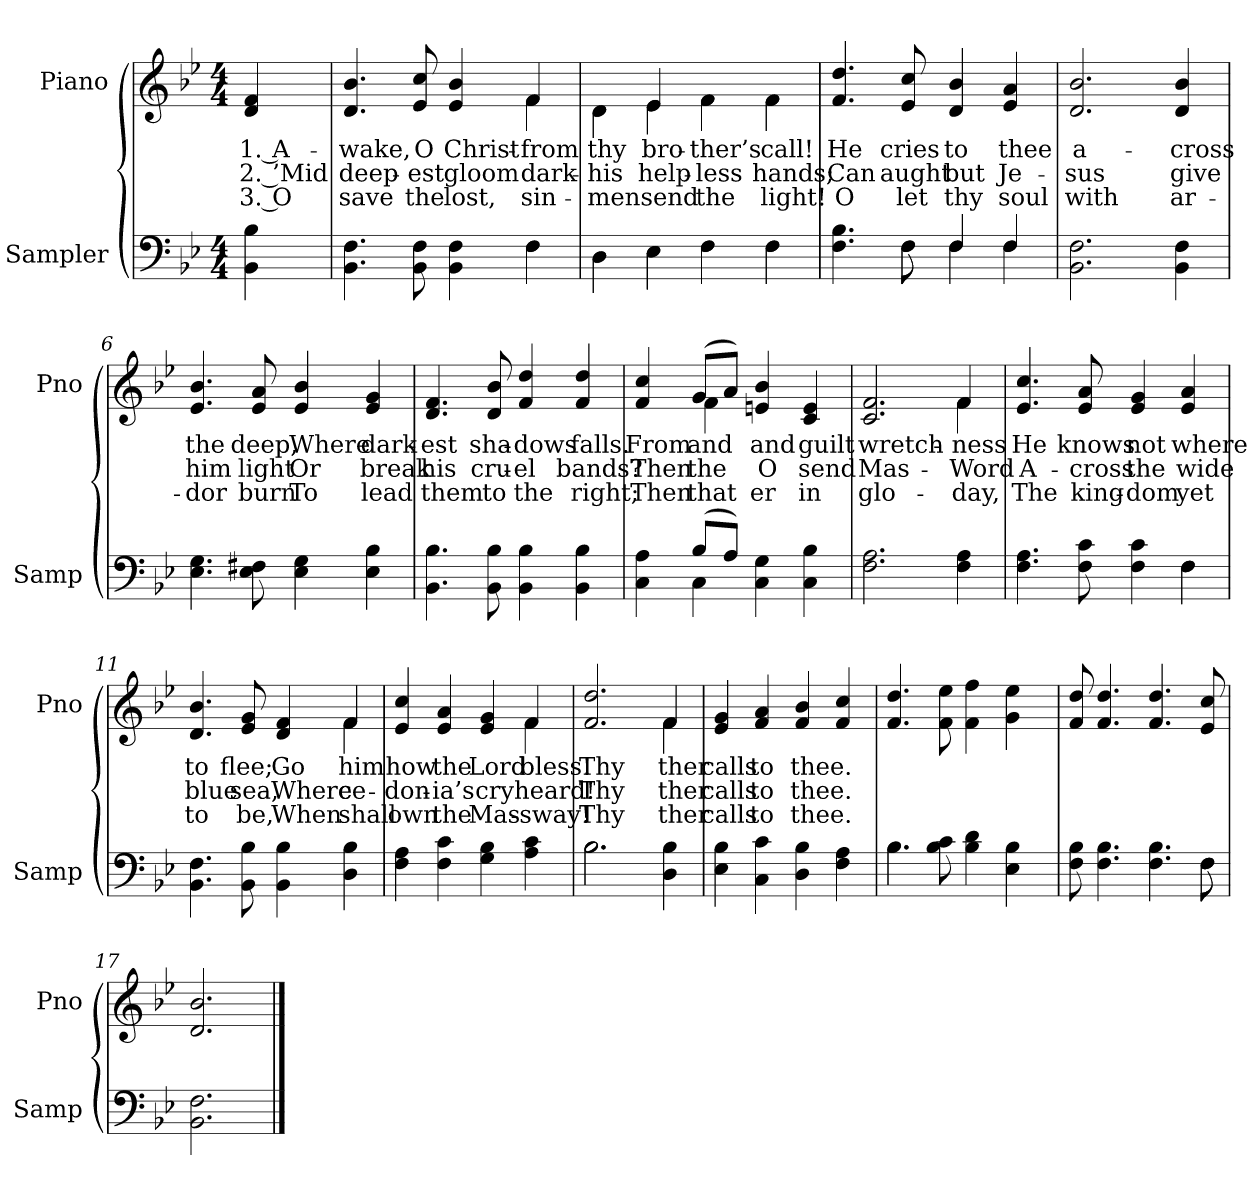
**kern	**kern	**text	**text	**text
*part2	*part1	*part1	*part1	*part1
*staff2	*staff1	*staff1	*staff1	*staff1
*I"Sampler	*I"Piano	*	*	*
*I'Samp	*I'Pno	*	*	*
*clefF4	*clefG2	*	*	*
*k[b-e-]	*k[b-e-]	*	*	*
*B-:	*B-:	*	*	*
*M4/4	*M4/4	*	*	*
=1	=1	=1	=1	=1
4BB- 4B-	4d 4f	1. A-	2. ’Mid	3. O
=2	=2	=2	=2	=2
*^	*^	*	*	*
4.BB- 4.F	2.ryy	4.d 4.b-	2.ryy	-wake,	deep-	save
8BB- 8F	.	8e- 8cc	.	O	-est	the
4BB- 4F	.	4e- 4b-	.	Christ-	gloom	lost,
4F\	4F	4f/	4f	from	dark-	sin-
=3	=3	=3	=3	=3	=3	=3
4D\	4D	4d\	4d	thy	his	men
4E-\	4E-	4e-/	4e-	bro-	help-	send
4F\	4F	4f\	4f	-ther’s	-less	the
4F\	4F	4f\	4f	call!	hands;	light!
*	*	*v	*v	*	*	*
=4	=4	=4	=4	=4	=4
4.F 4.B-	4.ryy	4.f 4.dd	He	Can	O
8F\	8F	8e- 8cc	cries	aught	let
4F/	4F	4d 4b-	to	but	thy
4F/	4F	4e- 4a	thee	Je-	soul
*v	*v	*	*	*	*
=5	=5	=5	=5	=5
2.BB- 2.F	2.d 2.b-	a-	-sus	with
4BB- 4F	4d 4b-	-cross	give	ar-
=6	=6	=6	=6	=6
4.E- 4.G	4.e- 4.b-	the	him	-dor
8E- 8F#X	8e- 8a	deep,	light	burn
4E- 4G	4e- 4b-	Where	Or	To
4E- 4B-	4e- 4g	dark-	break	lead
=7	=7	=7	=7	=7
4.BB- 4.B-	4.d 4.f	-est	his	them
8BB- 8B-	8d 8b-	sha-	cru-	to
4BB- 4B-	4f 4dd	-dows	-el	the
4BB- 4B-	4f 4dd	falls.	bands?	right;
=8	=8	=8	=8	=8
*^	*^	*	*	*
4C 4A	4ryy	4f 4cc	4ryy	From	Then	Then
(8B-/L	4C	(8g/L	4f	and	the	that
8A/J)	.	8a/J)	.	.	.	.
4C 4G	2ryy	4en 4b-	2ryy	and	O	-er
4C 4B-	.	4c 4e	.	guilt	send	in
*v	*v	*	*	*	*	*
=9	=9	=9	=9	=9	=9
2.F 2.A	2.c 2.f	2.ryy	wretch-	Mas-	glo-
4F 4A	4f/	4f	-ness	Word	day,
*	*v	*v	*	*	*
=10	=10	=10	=10	=10
*^	*	*	*	*
4.F 4.A	2.ryy	4.e- 4.cc	He	A-	The
8F 8c	.	8e- 8a	knows	-cross	king-
4F 4c	.	4e- 4g	not	the	-dom
4F\	4F	4e- 4a	where	wide	yet
*v	*v	*	*	*	*
=11	=11	=11	=11	=11
*	*^	*	*	*
4.BB- 4.F	4.d 4.b-	2.ryy	to	blue	to
8BB- 8B-	8e- 8g	.	flee;	sea,	be,
4BB- 4B-	4d 4f	.	Go	Where	When
4D 4B-	4f/	4f	him	-ce-	shall
=12	=12	=12	=12	=12	=12
4F 4A	4e- 4cc	2.ryy	how	-don-	own
4F 4c	4e- 4a	.	the	-ia’s	the
4G 4B-	4e- 4g	.	Lord	cry	Mas-
4A 4c	4f/	4f	bless!	heard!	sway!
=13	=13	=13	=13	=13	=13
*^	*	*	*	*	*
2.B-\	2.B-	2.f 2.dd	2.ryy	Thy	Thy	Thy
4D 4B-	4ryy	4f/	4f	-ther	-ther	-ther
*v	*v	*	*	*	*	*
*	*v	*v	*	*	*
=14	=14	=14	=14	=14
4E- 4B-	4e- 4g	calls	calls	calls
4C 4c	4f 4a	to	to	to
4D 4B-	4f 4b-	thee.	thee.	thee.
4F 4A	4f 4cc	.	.	.
=15	=15	=15	=15	=15
*^	*	*	*	*
4.B-\	4.B-	4.f 4.dd	.	.	.
8B- 8c	2ryy	8f 8ee-	.	.	.
4B- 4d	.	4f 4ff	.	.	.
4E- 4B-	.	4g 4ee-	.	.	.
.	8ryy	.	.	.	.
=16	=16	=16	=16	=16	=16
8F 8B-	2..ryy	8f 8dd	.	.	.
4.F 4.B-	.	4.f 4.dd	.	.	.
4.F 4.B-	.	4.f 4.dd	.	.	.
8F\	8F	8e- 8cc	.	.	.
*v	*v	*	*	*	*
=17	=17	=17	=17	=17
2.BB- 2.F	2.d 2.b-	.	.	.
==	==	==	==	==
*-	*-	*-	*-	*-
